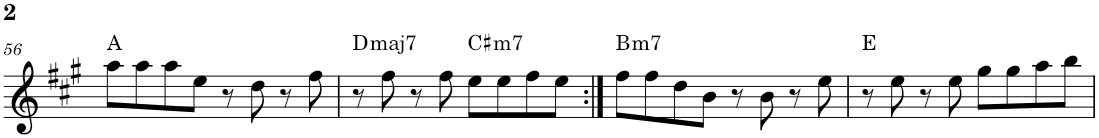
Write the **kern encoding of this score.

**kern	**harte
*part1	*part1
*staff1	*
*I"P1	*
!!LO:PB:g=z
*clefG2	*
*k[f#c#g#]	*
*A:	*
*M4/4	*
=56	=56
8aa\L	A:maj
8aa\	.
8aa\	.
8ee\J	.
8r	.
8dd\	.
8r	.
8ff#\	.
=57	=57
!	!LO:H:kt=maj7
8r	D:maj7
8ff#\	.
8r	.
8ff#\	.
!	!LO:H:kt=m7
8ee\L	C#:min7
8ee\	.
8ff#\	.
8ee\J	.
=58:|!	=58:|!
!	!LO:H:kt=m7
8ff#\L	B:min7
8ff#\	.
8dd\	.
8b\J	.
8r	.
8b\	.
8r	.
8ee\	.
=59	=59
8r	E:maj
8ee\	.
8r	.
8ee\	.
8gg#\L	.
8gg#\	.
8aa\	.
8bb\J	.
=	=
*-	*-
